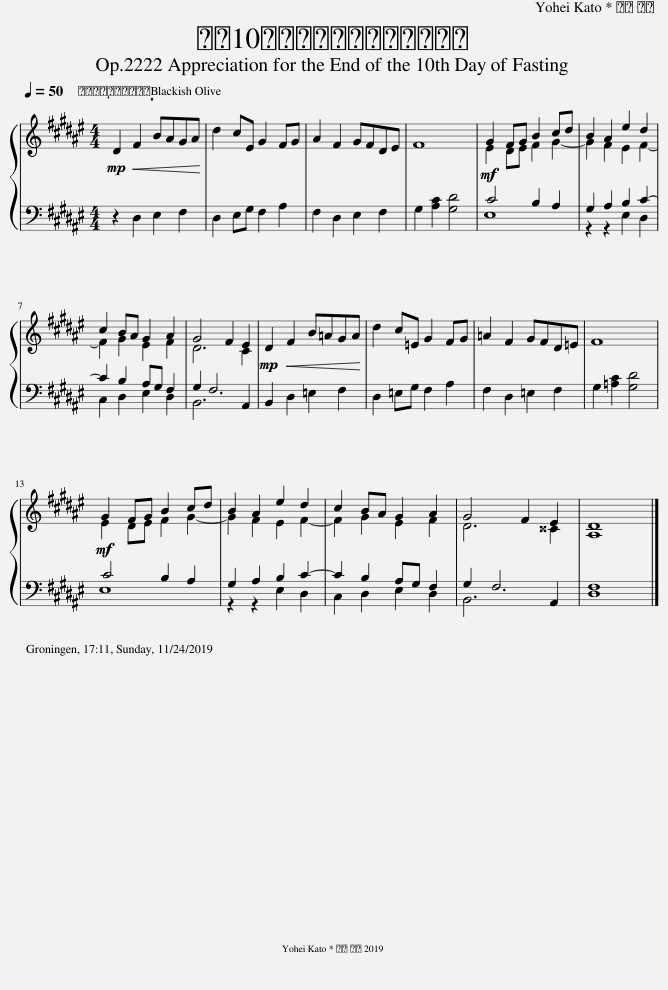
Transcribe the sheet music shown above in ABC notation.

X:1
%%score { ( 1 3 ) | ( 2 4 ) }
L:1/8
Q:1/4=50
M:4/4
I:linebreak $
K:F#
V:1 treble
V:3 treble
V:2 bass
V:4 bass
V:1
!mp! D2!<(! F2 BAGA!<)! | d2 cE G2 FG | A2 F2 GFDE | F8 |!mf! G2 FG B2 cd | %5
 B2 A2 e2 d2 |$ c2 BA G2 A2 | G4 F2 E2 |!mp! D2!<(! F2 B=AGA!<)! | d2 c=E G2 FG | %10
 =A2 F2 GFD=E | F8 |$!mf! G2 FG B2 cd | B2 A2 e2 d2 | c2 BA G2 A2 | %15
 G4 F2 E2 | [A,D]8 |] %17
V:2
 z2 D,2 E,2 F,2 | D,2 E,G, F,2 A,2 | F,2 D,2 E,2 F,2 | G,2 [A,C]2 [G,D]4 | E,8 | %5
 G,2 A,2 B,2 C2- |$ C2 B,2 A,G, F,2 | B,,6 A,,2 | B,,2 D,2 =E,2 F,2 | D,2 =E,G, F,2 A,2 | %10
 F,2 D,2 =E,2 F,2 | G,2 [=A,C]2 [G,D]4 |$ E,8 | G,2 A,2 B,2 C2- | C2 B,2 A,G, F,2 | %15
 B,,6 A,,2 | [D,F,]8 |] %17
V:3
 x8 | x8 | x8 | x8 | E2 DE F2 G2- | %5
 G2 F2 E2 F2- |$ F2 G2 E2 F2 | D6 C2 | x8 | x8 | %10
 x8 | x8 |$ E2 DE F2 G2- | G2 F2 E2 F2- | F2 G2 E2 F2 | %15
 D6 ^^C2 | x8 |] %17
V:4
 x8 | x8 | x8 | x8 | C4 B,2 A,2 | %5
 z2 z2 E,2 D,2 |$ C,2 D,2 E,2 D,2 | G,2 F,6 | x8 | x8 | %10
 x8 | x8 |$ C4 B,2 A,2 | z2 z2 E,2 D,2 | C,2 D,2 E,2 D,2 | %15
 G,2 F,6 | x8 |] %17
